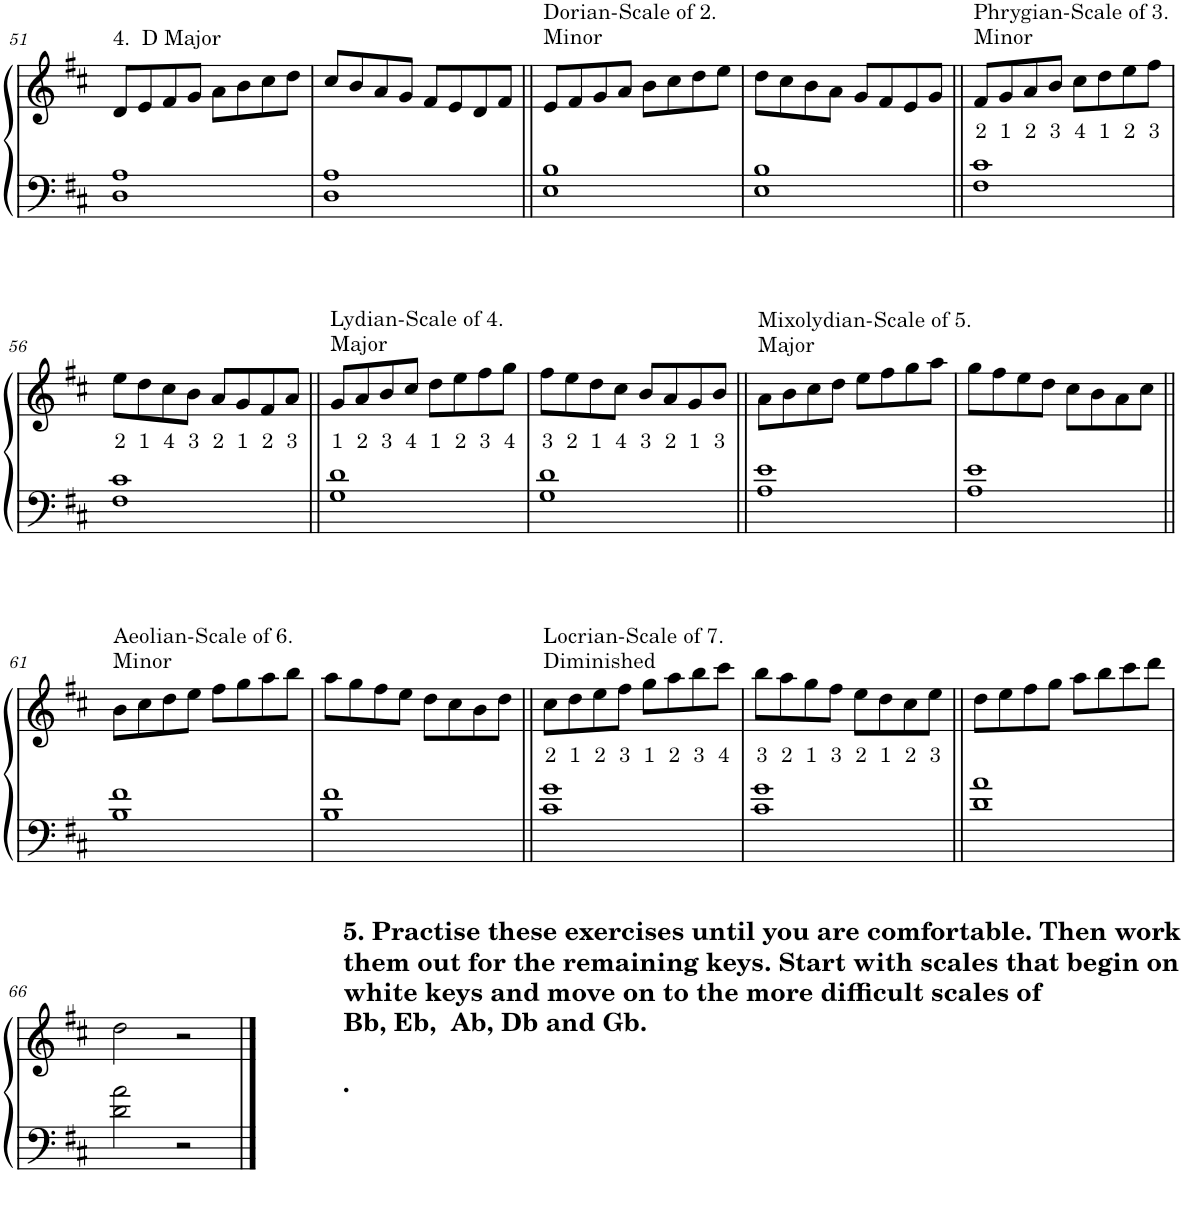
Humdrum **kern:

**kern	**kern	**text
*part1	*part1	*part1
*staff2	*staff1	*staff1
*I"Piano	*	*
*I'Pno.	*	*
!!LO:PB:g=z
*clefF4	*clefG2	*
*k[f#c#]	*k[f#c#]	*
*M4/4	*M4/4	*
=51	=51	=51
!	!LO:TX:a:t=4.  D Major	!
1D 1A	8d/L	.
.	8e/	.
.	8f#/	.
.	8g/J	.
.	8a\L	.
.	8b\	.
.	8cc#\	.
.	8dd\J	.
=52	=52	=52
1D 1A	8cc#/L	.
.	8b/	.
.	8a/	.
.	8g/J	.
.	8f#/L	.
.	8e/	.
.	8d/	.
.	8f#/J	.
=53||	=53||	=53||
!	!LO:TX:a:t=Dorian-Scale of 2.	!
!	!LO:TX:a:t=Minor	!
1E 1B	8e/L	.
.	8f#/	.
.	8g/	.
.	8a/J	.
.	8b\L	.
.	8cc#\	.
.	8dd\	.
.	8ee\J	.
=54	=54	=54
1E 1B	8dd\L	.
.	8cc#\	.
.	8b\	.
.	8a\J	.
.	8g/L	.
.	8f#/	.
.	8e/	.
.	8g/J	.
=55||	=55||	=55||
!	!LO:TX:a:t=Phrygian-Scale of 3.	!
!	!LO:TX:a:t=Minor	!
!	!	!LO:LY:b
1F# 1c#	8f#/L	2
!	!	!LO:LY:b
.	8g/	1
!	!	!LO:LY:b
.	8a/	2
!	!	!LO:LY:b
.	8b/J	3
!	!	!LO:LY:b
.	8cc#\L	4
!	!	!LO:LY:b
.	8dd\	1
!	!	!LO:LY:b
.	8ee\	2
!	!	!LO:LY:b
.	8ff#\J	3
!!LO:LB:g=z
=56	=56	=56
!	!	!LO:LY:b
1F# 1c#	8ee\L	2
!	!	!LO:LY:b
.	8dd\	1
!	!	!LO:LY:b
.	8cc#\	4
!	!	!LO:LY:b
.	8b\J	3
!	!	!LO:LY:b
.	8a/L	2
!	!	!LO:LY:b
.	8g/	1
!	!	!LO:LY:b
.	8f#/	2
!	!	!LO:LY:b
.	8a/J	3
=57||	=57||	=57||
!	!LO:TX:a:t=Lydian-Scale of 4.	!
!	!LO:TX:a:t=Major	!
!	!	!LO:LY:b
1G 1d	8g/L	1
!	!	!LO:LY:b
.	8a/	2
!	!	!LO:LY:b
.	8b/	3
!	!	!LO:LY:b
.	8cc#/J	4
!	!	!LO:LY:b
.	8dd\L	1
!	!	!LO:LY:b
.	8ee\	2
!	!	!LO:LY:b
.	8ff#\	3
!	!	!LO:LY:b
.	8gg\J	4
=58	=58	=58
!	!	!LO:LY:b
1G 1d	8ff#\L	3
!	!	!LO:LY:b
.	8ee\	2
!	!	!LO:LY:b
.	8dd\	1
!	!	!LO:LY:b
.	8cc#\J	4
!	!	!LO:LY:b
.	8b/L	3
!	!	!LO:LY:b
.	8a/	2
!	!	!LO:LY:b
.	8g/	1
!	!	!LO:LY:b
.	8b/J	3
=59||	=59||	=59||
!	!LO:TX:a:t=Mixolydian-Scale of 5.	!
!	!LO:TX:a:t=Major	!
1A 1e	8a\L	.
.	8b\	.
.	8cc#\	.
.	8dd\J	.
.	8ee\L	.
.	8ff#\	.
.	8gg\	.
.	8aa\J	.
=60	=60	=60
1A 1e	8gg\L	.
.	8ff#\	.
.	8ee\	.
.	8dd\J	.
.	8cc#\L	.
.	8b\	.
.	8a\	.
.	8cc#\J	.
!!LO:LB:g=z
=61||	=61||	=61||
!	!LO:TX:a:t=Aeolian-Scale of 6.	!
!	!LO:TX:a:t=Minor	!
1B 1f#	8b\L	.
.	8cc#\	.
.	8dd\	.
.	8ee\J	.
.	8ff#\L	.
.	8gg\	.
.	8aa\	.
.	8bb\J	.
=62	=62	=62
1B 1f#	8aa\L	.
.	8gg\	.
.	8ff#\	.
.	8ee\J	.
.	8dd\L	.
.	8cc#\	.
.	8b\	.
.	8dd\J	.
=63||	=63||	=63||
!	!LO:TX:a:t=Locrian-Scale of 7.	!
!	!LO:TX:a:t=Diminished	!
!	!	!LO:LY:b
1c# 1g	8cc#\L	2
!	!	!LO:LY:b
.	8dd\	1
!	!	!LO:LY:b
.	8ee\	2
!	!	!LO:LY:b
.	8ff#\J	3
!	!	!LO:LY:b
.	8gg\L	1
!	!	!LO:LY:b
.	8aa\	2
!	!	!LO:LY:b
.	8bb\	3
!	!	!LO:LY:b
.	8ccc#\J	4
=64	=64	=64
!	!	!LO:LY:b
1c# 1g	8bb\L	3
!	!	!LO:LY:b
.	8aa\	2
!	!	!LO:LY:b
.	8gg\	1
!	!	!LO:LY:b
.	8ff#\J	3
!	!	!LO:LY:b
.	8ee\L	2
!	!	!LO:LY:b
.	8dd\	1
!	!	!LO:LY:b
.	8cc#\	2
!	!	!LO:LY:b
.	8ee\J	3
=65||	=65||	=65||
!LO:TX:b:B:t=5. Practise these exercises until you are comfortable. Then work	!	!
!LO:TX:b:t=them out for the remaining keys. Start with scales that begin on	!	!
!LO:TX:b:t=white keys and move on to the more difficult scales of	!	!
!LO:TX:b:t=Bb, Eb,  Ab, Db and Gb.	!	!
!LO:TX:b:t=.	!	!
1d 1a	8dd\L	.
.	8ee\	.
.	8ff#\	.
.	8gg\J	.
.	8aa\L	.
.	8bb\	.
.	8ccc#\	.
.	8ddd\J	.
!!LO:LB:g=z
=66	=66	=66
2d\ 2a\	2dd\	.
2r	2r	.
==	==	==
*-	*-	*-
